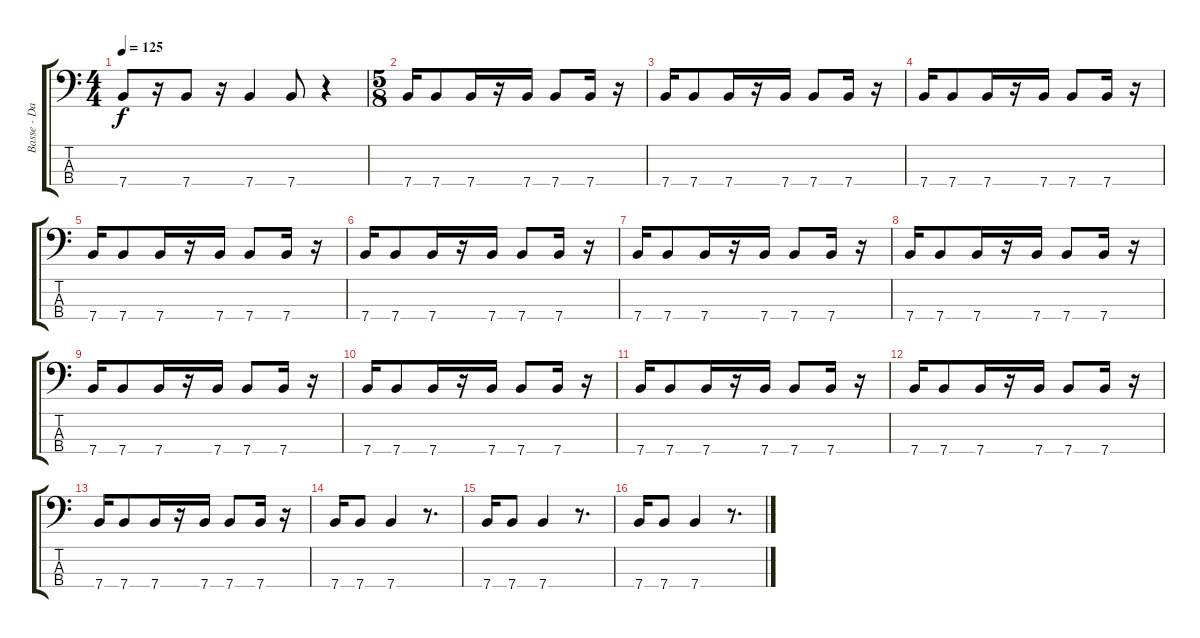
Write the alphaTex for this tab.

\track ("Basse - Dave LaRue" "Basse - Da") {instrument electricbasspick}
\staff {score tabs}
\tuning (G2 D2 A1 E1) {hide}
\ts (4 4)
\tempo 125
\clef f4
\ks c
7.4.8{dy f} r.16 7.4.8 r.16 7.4.4 7.4.8 r.4 |
\ts (5 8)
7.4.16 7.4.8 7.4.16 r.16 7.4.16 7.4.8 7.4.16 r.16 |
7.4.16 7.4.8 7.4.16 r.16 7.4.16 7.4.8 7.4.16 r.16 |
7.4.16 7.4.8 7.4.16 r.16 7.4.16 7.4.8 7.4.16 r.16 |
7.4.16 7.4.8 7.4.16 r.16 7.4.16 7.4.8 7.4.16 r.16 |
7.4.16 7.4.8 7.4.16 r.16 7.4.16 7.4.8 7.4.16 r.16 |
7.4.16 7.4.8 7.4.16 r.16 7.4.16 7.4.8 7.4.16 r.16 |
7.4.16 7.4.8 7.4.16 r.16 7.4.16 7.4.8 7.4.16 r.16 |
7.4.16 7.4.8 7.4.16 r.16 7.4.16 7.4.8 7.4.16 r.16 |
7.4.16 7.4.8 7.4.16 r.16 7.4.16 7.4.8 7.4.16 r.16 |
7.4.16 7.4.8 7.4.16 r.16 7.4.16 7.4.8 7.4.16 r.16 |
7.4.16 7.4.8 7.4.16 r.16 7.4.16 7.4.8 7.4.16 r.16 |
7.4.16 7.4.8 7.4.16 r.16 7.4.16 7.4.8 7.4.16 r.16 |
7.4.16 7.4.8 7.4.4 r.8{d} |
7.4.16 7.4.8 7.4.4 r.8{d} |
7.4.16 7.4.8 7.4.4 r.8{d}
